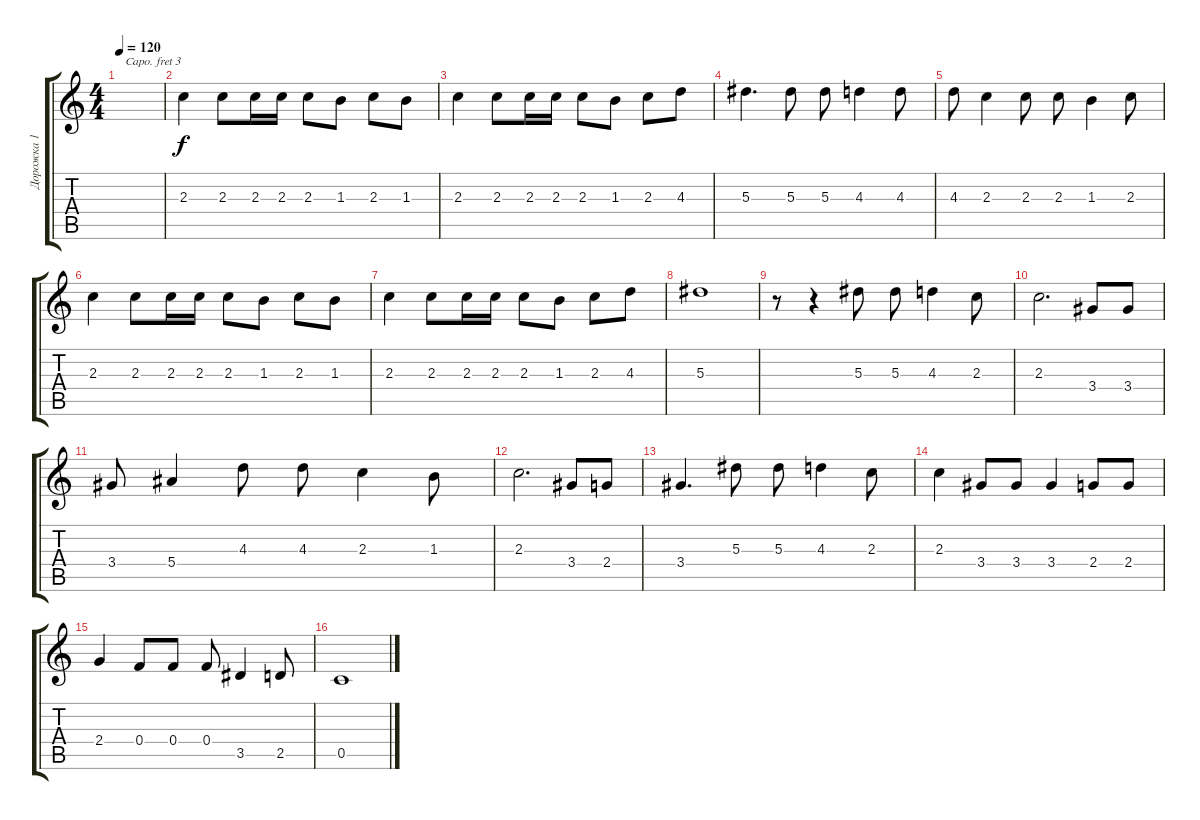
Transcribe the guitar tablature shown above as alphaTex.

\track ("Дорожка 1" "Дорожка 1") {instrument acousticguitarsteel}
\staff {score tabs}
\capo 3
\tuning (E4 B3 G3 D3 A2 E2) {hide}
\ts (4 4)
\tempo 120
\clef g2
\ks c
|
2.3.4 2.3.8 2.3.16 2.3.16 2.3.8 1.3.8 2.3.8 1.3.8 |
2.3.4 2.3.8 2.3.16 2.3.16 2.3.8 1.3.8 2.3.8 4.3.8 |
5.3.4{d} 5.3.8 5.3.8 4.3.4 4.3.8 |
4.3.8 2.3.4 2.3.8 2.3.8 1.3.4 2.3.8 |
2.3.4 2.3.8 2.3.16 2.3.16 2.3.8 1.3.8 2.3.8 1.3.8 |
2.3.4 2.3.8 2.3.16 2.3.16 2.3.8 1.3.8 2.3.8 4.3.8 |
5.3.1 |
r.8 r.4 5.3.8 5.3.8 4.3.4 2.3.8 |
2.3.2{d} 3.4.8 3.4.8 |
3.4.8 5.4.4 4.3.8 4.3.8 2.3.4 1.3.8 |
2.3.2{d} 3.4.8 2.4.8 |
3.4.4{d} 5.3.8 5.3.8 4.3.4 2.3.8 |
2.3.4 3.4.8 3.4.8 3.4.4 2.4.8 2.4.8 |
2.4.4 0.4.8 0.4.8 0.4.8 3.5.4 2.5.8 |
0.5.1
